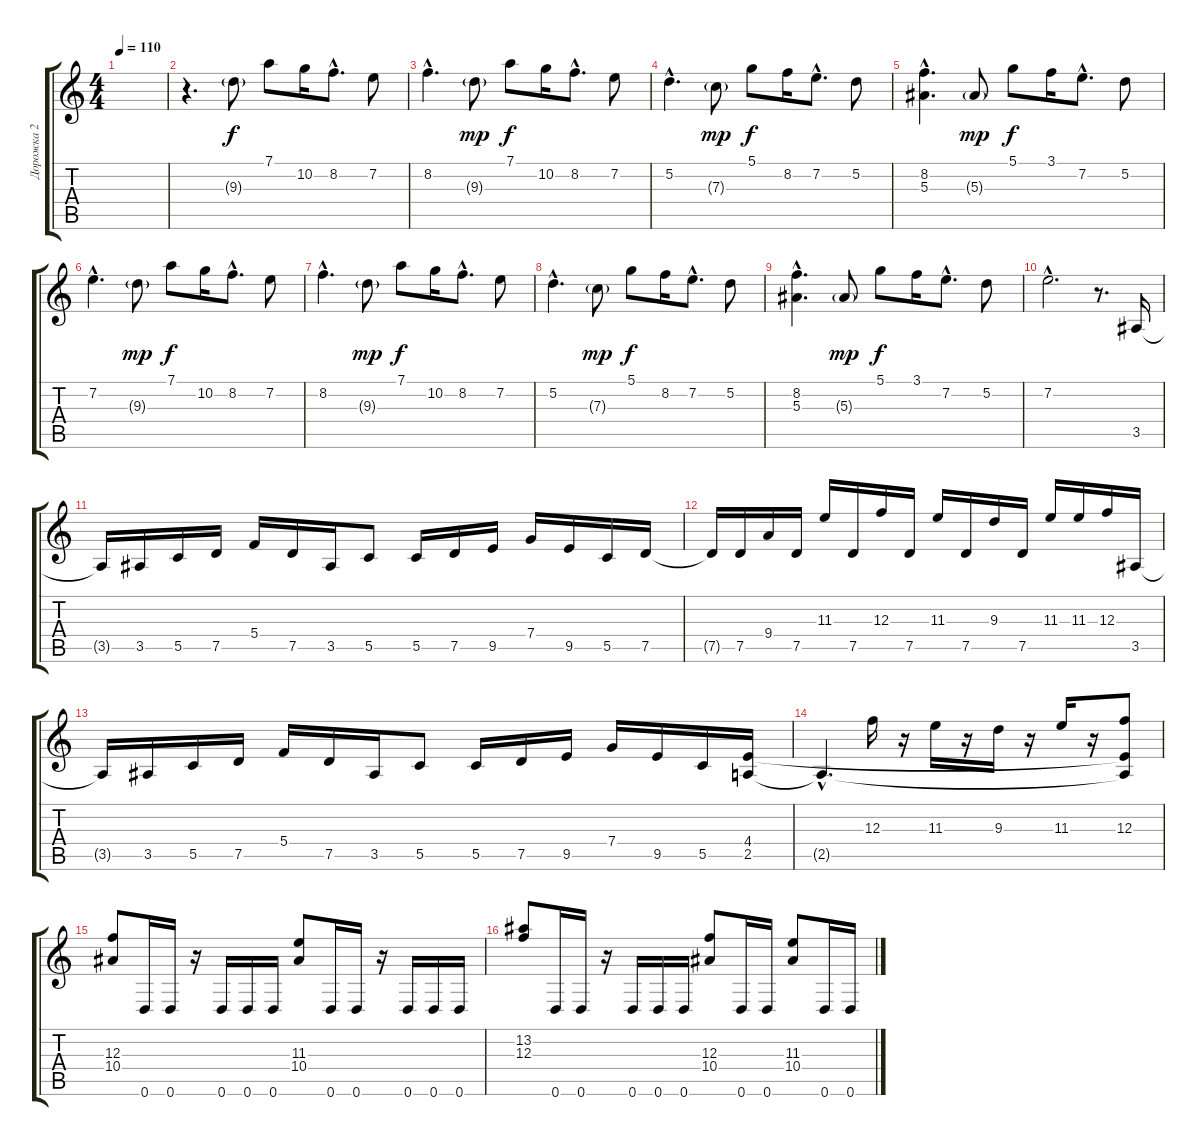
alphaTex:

\track ("Дорожка 2" "Дорожка 2") {instrument distortionguitar}
\staff {score tabs}
\tuning (D4 A3 F3 C3 G2 D2) {hide}
\ts (4 4)
\tempo 110
\clef g2
\ks c
|
r.4{d} 9.3{g}.8 7.1.8{dy f} 10.2.16 8.2{hac}.8{d} 7.2.8 |
8.2{hac}.4{d} 9.3{g}.8{dy mp} 7.1.8{dy f} 10.2.16 8.2{hac}.8{d} 7.2.8 |
5.2{hac}.4{d} 7.3{g}.8{dy mp} 5.1.8{dy f} 8.2.16 7.2{hac}.8{d} 5.2.8 |
(8.2{hac} 5.3{hac}).4{d} 5.3{g}.8{dy mp} 5.1.8{dy f} 3.1.16 7.2{hac}.8{d} 5.2.8 |
7.2{hac}.4{d} 9.3{g}.8{dy mp} 7.1.8{dy f} 10.2.16 8.2{hac}.8{d} 7.2.8 |
8.2{hac}.4{d} 9.3{g}.8{dy mp} 7.1.8{dy f} 10.2.16 8.2{hac}.8{d} 7.2.8 |
5.2{hac}.4{d} 7.3{g}.8{dy mp} 5.1.8{dy f} 8.2.16 7.2{hac}.8{d} 5.2.8 |
(8.2{hac} 5.3{hac}).4{d} 5.3{g}.8{dy mp} 5.1.8{dy f} 3.1.16 7.2{hac}.8{d} 5.2.8 |
7.2{hac}.2{d} r.8{d} 3.5.16 |
3.5{t}.16 3.5.16 5.5.16 7.5.16 5.4.16 7.5.16 3.5.16 5.5.8 5.5.16 7.5.16 9.5.16 7.4.16 9.5.16 5.5.16 7.5.16 |
7.5{t}.16 7.5.16 9.4.16 7.5.16 11.3.16 7.5.16 12.3.16 7.5.16 11.3.16 7.5.16 9.3.16 7.5.16 11.3.16 11.3.16 12.3.16 3.5.16 |
3.5{t}.16 3.5.16 5.5.16 7.5.16 5.4.16 7.5.16 3.5.16 5.5.8 5.5.16 7.5.16 9.5.16 7.4.16 9.5.16 5.5.16 (4.4 2.5).16 |
2.5{hac t}.4{d} 12.3.16 r.16 11.3.16 r.16 9.3.16 r.16 11.3.16 r.16 (12.3 4.4{t} 2.5{t}).8 |
(12.3 10.4).8 0.6.16 0.6.16 r.16 0.6.16 0.6.16 0.6.16 (11.3 10.4).8 0.6.16 0.6.16 r.16 0.6.16 0.6.16 0.6.16 |
(13.2 12.3).8 0.6.16 0.6.16 r.16 0.6.16 0.6.16 0.6.16 (12.3 10.4).8 0.6.16 0.6.16 (11.3 10.4).8 0.6.16 0.6.16
